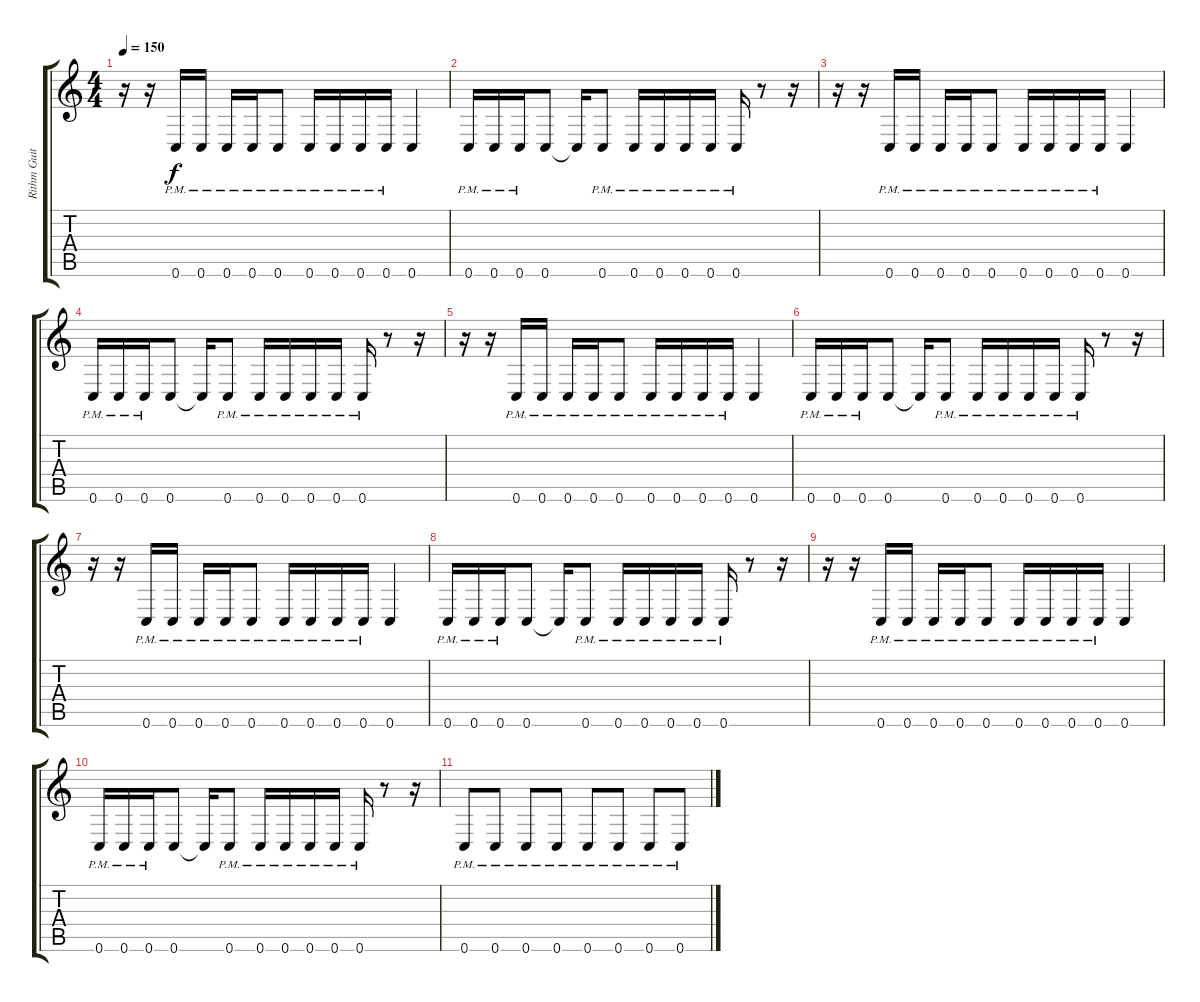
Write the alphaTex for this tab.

\track ("Rithm Guitar" "Rithm Guit") {instrument distortionguitar}
\staff {score tabs}
\tuning (D4 A3 F3 C3 G2 C2) {hide}
\ts (4 4)
\tempo 150
\clef g2
\ks c
r.16{dy f} r.16 0.6{pm}.16 0.6{pm}.16 0.6{pm}.16 0.6{pm}.16 0.6{pm}.8 0.6{pm}.16 0.6{pm}.16 0.6{pm}.16 0.6{pm}.16 0.6.4 |
0.6{pm}.16 0.6{pm}.16 0.6{pm}.16 0.6.8 0.6{t}.16 0.6{pm}.8 0.6{pm}.16 0.6{pm}.16 0.6{pm}.16 0.6{pm}.16 0.6{pm}.16 r.8 r.16 |
r.16 r.16 0.6{pm}.16 0.6{pm}.16 0.6{pm}.16 0.6{pm}.16 0.6{pm}.8 0.6{pm}.16 0.6{pm}.16 0.6{pm}.16 0.6{pm}.16 0.6.4 |
0.6{pm}.16 0.6{pm}.16 0.6{pm}.16 0.6.8 0.6{t}.16 0.6{pm}.8 0.6{pm}.16 0.6{pm}.16 0.6{pm}.16 0.6{pm}.16 0.6{pm}.16 r.8 r.16 |
r.16 r.16 0.6{pm}.16 0.6{pm}.16 0.6{pm}.16 0.6{pm}.16 0.6{pm}.8 0.6{pm}.16 0.6{pm}.16 0.6{pm}.16 0.6{pm}.16 0.6.4 |
0.6{pm}.16 0.6{pm}.16 0.6{pm}.16 0.6.8 0.6{t}.16 0.6{pm}.8 0.6{pm}.16 0.6{pm}.16 0.6{pm}.16 0.6{pm}.16 0.6{pm}.16 r.8 r.16 |
r.16 r.16 0.6{pm}.16 0.6{pm}.16 0.6{pm}.16 0.6{pm}.16 0.6{pm}.8 0.6{pm}.16 0.6{pm}.16 0.6{pm}.16 0.6{pm}.16 0.6.4 |
0.6{pm}.16 0.6{pm}.16 0.6{pm}.16 0.6.8 0.6{t}.16 0.6{pm}.8 0.6{pm}.16 0.6{pm}.16 0.6{pm}.16 0.6{pm}.16 0.6{pm}.16 r.8 r.16 |
r.16 r.16 0.6{pm}.16 0.6{pm}.16 0.6{pm}.16 0.6{pm}.16 0.6{pm}.8 0.6{pm}.16 0.6{pm}.16 0.6{pm}.16 0.6{pm}.16 0.6.4 |
0.6{pm}.16 0.6{pm}.16 0.6{pm}.16 0.6.8 0.6{t}.16 0.6{pm}.8 0.6{pm}.16 0.6{pm}.16 0.6{pm}.16 0.6{pm}.16 0.6{pm}.16 r.8 r.16 |
0.6{pm}.8 0.6{pm}.8 0.6{pm}.8 0.6{pm}.8 0.6{pm}.8 0.6{pm}.8 0.6{pm}.8 0.6{pm}.8
